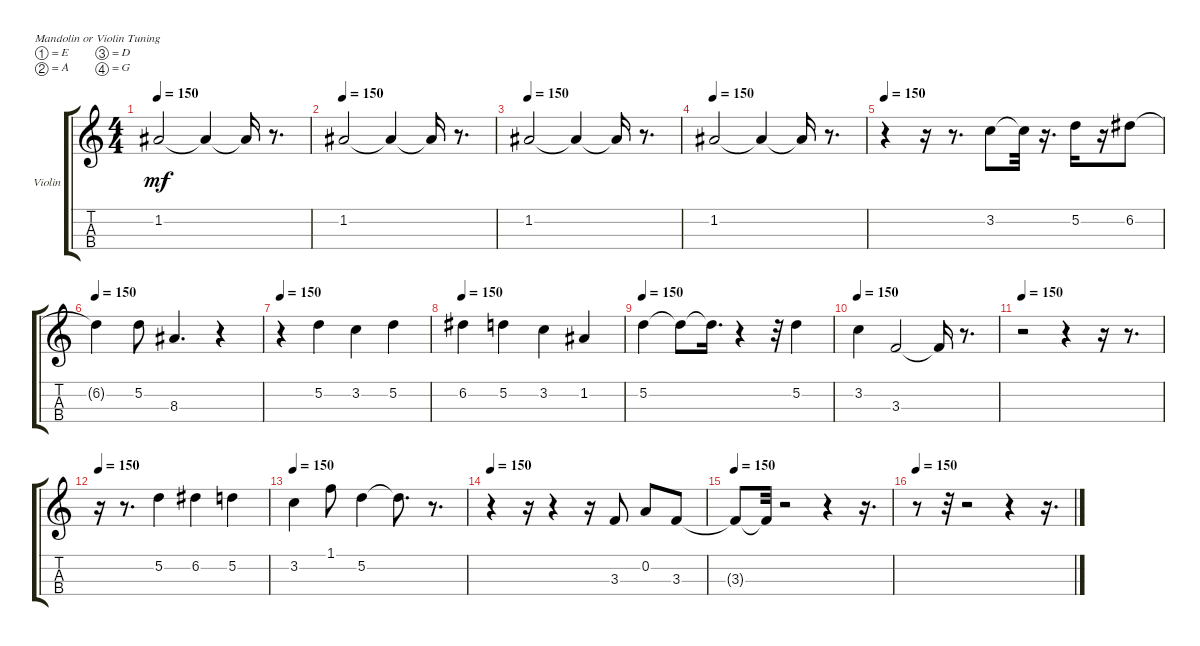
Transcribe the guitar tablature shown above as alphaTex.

\bracketExtendMode groupsimilarinstruments
\firstSystemTrackNameOrientation horizontal
\otherSystemsTrackNameOrientation horizontal
\track ("Strings" "Violin") {instrument violin}
\staff {score tabs}
\tuning (E5 A4 D4 G3)
\ts (4 4)
\tempo 150
\clef g2
\ks c
1.2.2{dy mf} 1.2{t}.4 1.2{t}.16 r.8{d} |
\tempo 150
1.2.2 1.2{t}.4 1.2{t}.16 r.8{d} |
\tempo 150
1.2.2 1.2{t}.4 1.2{t}.16 r.8{d} |
\tempo 150
1.2.2 1.2{t}.4 1.2{t}.16 r.8{d} |
\tempo 150
r.4 r.16 r.8{d} 3.2.8 3.2{t}.32 r.16{d} 5.2.16 r.16 6.2.8 |
\tempo 150
6.2{t}.4 5.2.8 8.3.4{d} r.4 |
\tempo 150
r.4 5.2.4 3.2.4 5.2.4 |
\tempo 150
6.2.4 5.2.4 3.2.4 1.2.4 |
\tempo 150
5.2.4 5.2{t}.8 5.2{t}.16{d} r.4 r.32 5.2.4 |
\tempo 150
3.2.4 3.3.2 3.3{t}.16 r.8{d} |
\tempo 150
r.2 r.4 r.16 r.8{d} |
\tempo 150
r.16 r.8{d} 5.2.4 6.2.4 5.2.4 |
\tempo 150
3.2.4 1.1.8 5.2.4 5.2{t}.8{d} r.8{d} |
\tempo 150
r.4 r.16 r.4 r.16 3.3.8 0.2.8 3.3.8 |
\tempo 150
3.3{t}.8 3.3{t}.32 r.2 r.4 r.16{d} |
\tempo 150
r.8 r.32 r.2 r.4 r.16{d}
